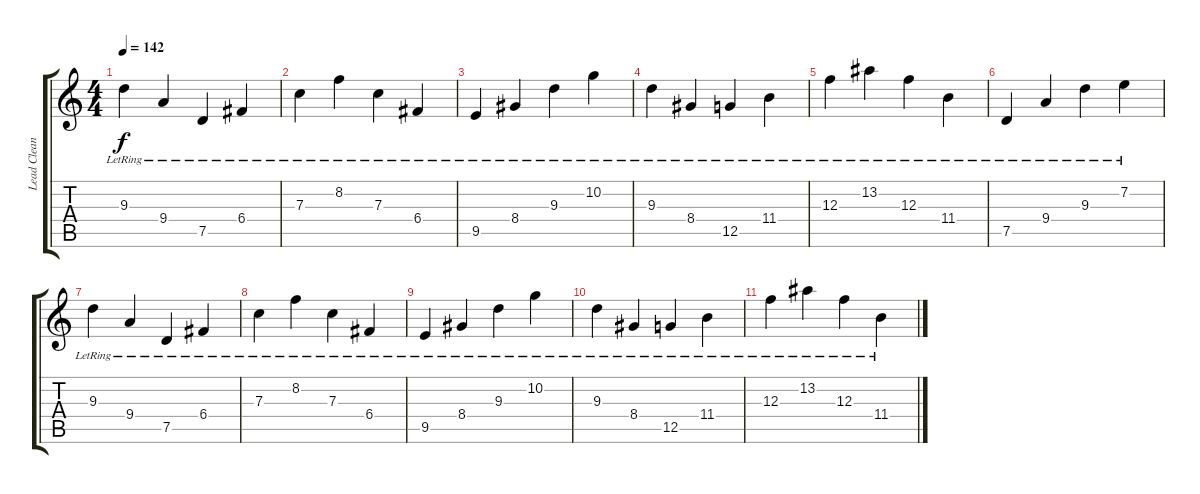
\track ("Lead Clean" "Lead Clean") {instrument electricguitarjazz}
\staff {score tabs}
\tuning (D4 A3 F3 C3 G2 D2) {hide}
\ts (4 4)
\tempo 142
\clef g2
\ks c
9.3{lr}.4{dy f} 9.4{lr}.4 7.5{lr}.4 6.4{lr}.4 |
7.3{lr}.4 8.2{lr}.4 7.3{lr}.4 6.4{lr}.4 |
9.5{lr}.4 8.4{lr}.4 9.3{lr}.4 10.2{lr}.4 |
9.3{lr}.4 8.4{lr}.4 12.5{lr}.4 11.4{lr}.4 |
12.3{lr}.4 13.2{lr}.4 12.3{lr}.4 11.4{lr}.4 |
7.5{lr}.4 9.4{lr}.4 9.3{lr}.4 7.2{lr}.4 |
9.3{lr}.4 9.4{lr}.4 7.5{lr}.4 6.4{lr}.4 |
7.3{lr}.4 8.2{lr}.4 7.3{lr}.4 6.4{lr}.4 |
9.5{lr}.4 8.4{lr}.4 9.3{lr}.4 10.2{lr}.4 |
9.3{lr}.4 8.4{lr}.4 12.5{lr}.4 11.4{lr}.4 |
12.3{lr}.4 13.2{lr}.4 12.3{lr}.4 11.4{lr}.4
